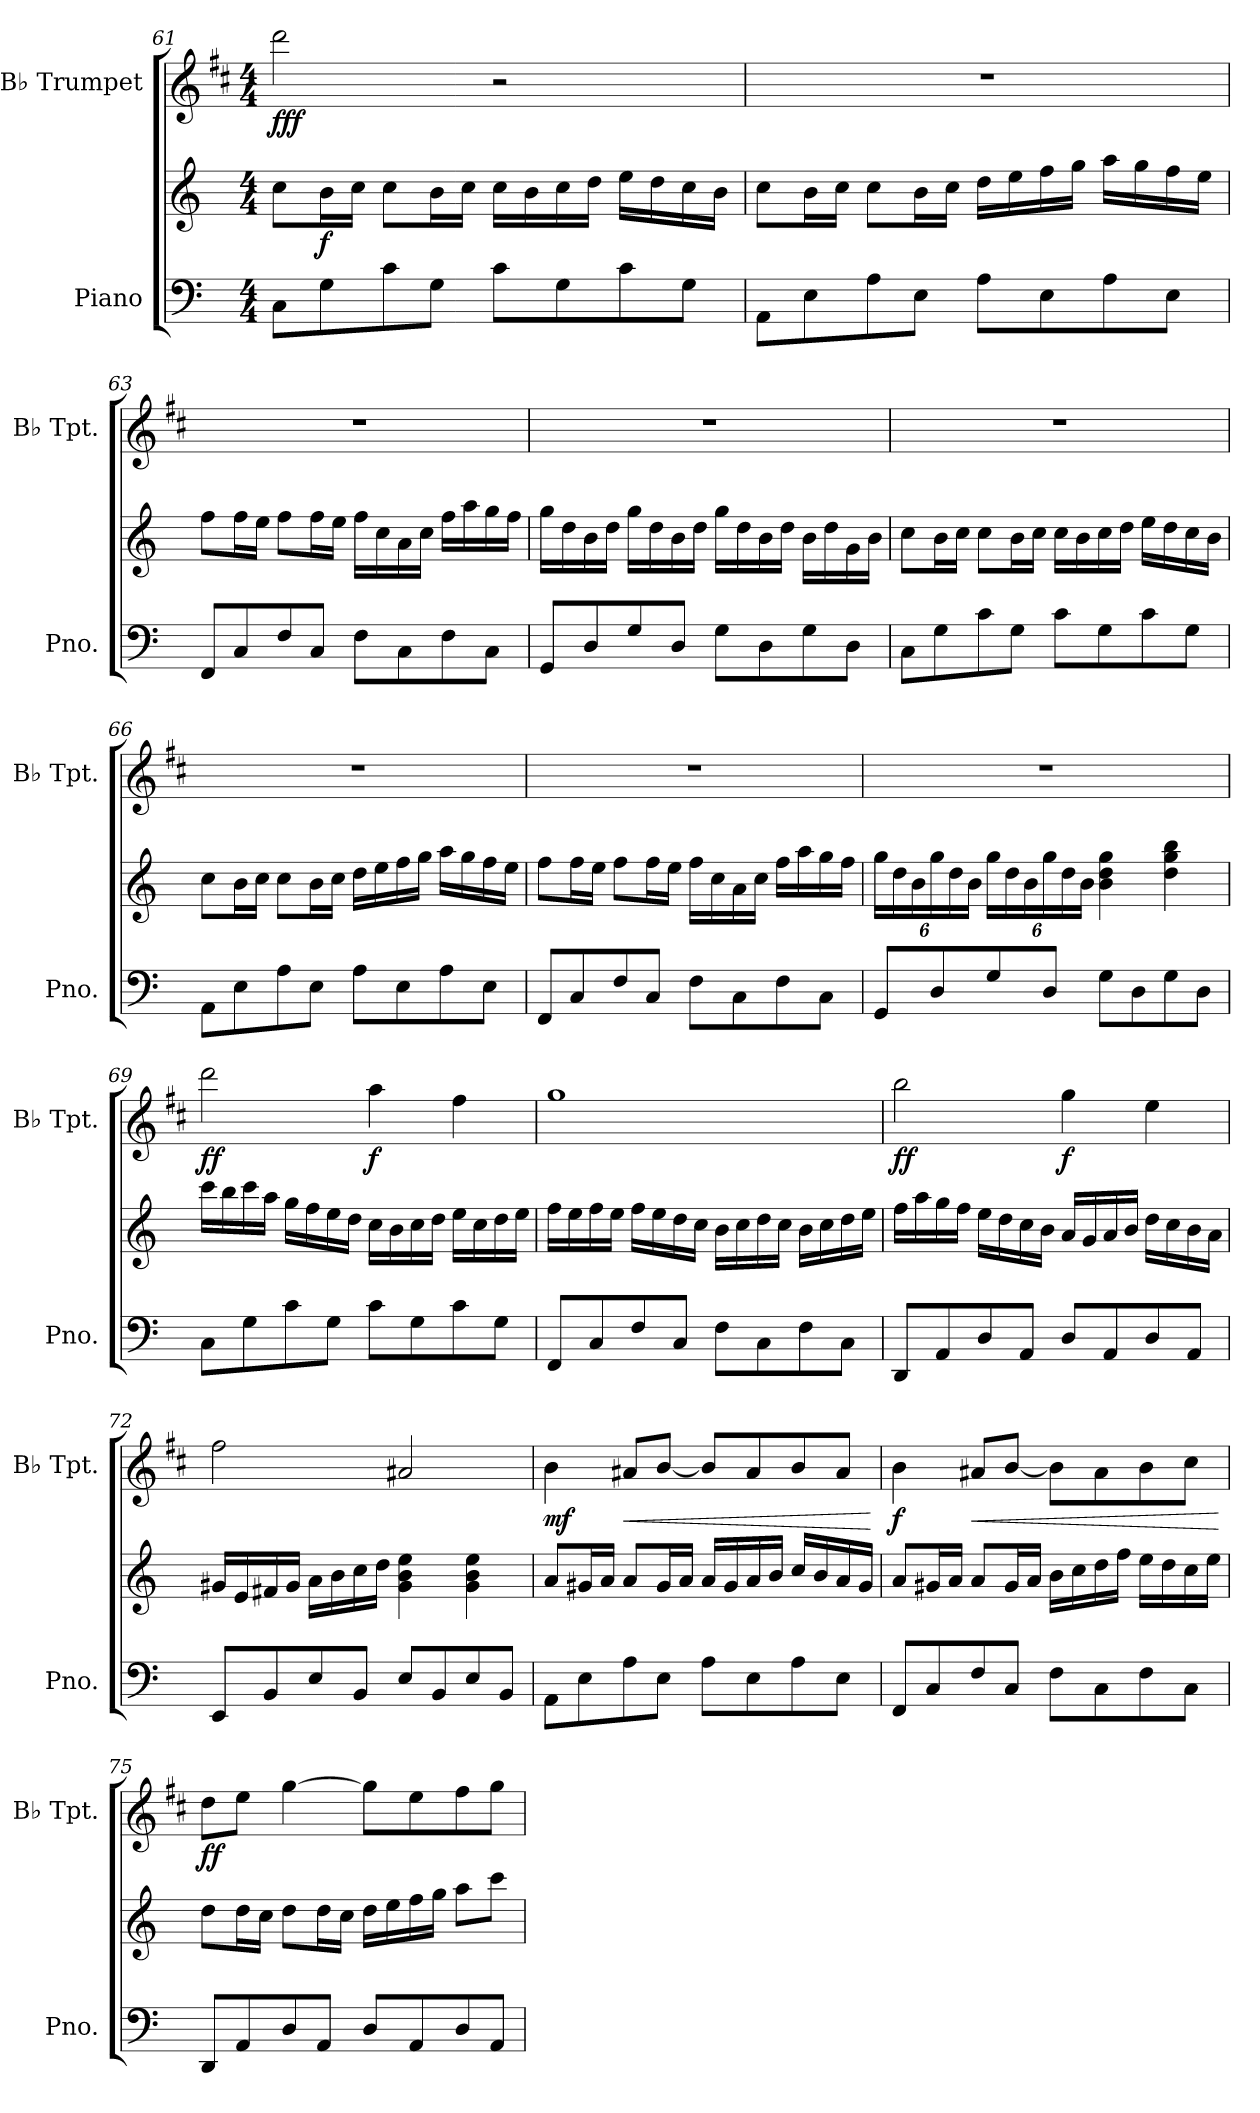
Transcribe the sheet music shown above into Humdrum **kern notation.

**kern	**kern	**dynam	**kern	**dynam
*part2	*part2	*part2	*part1	*part1
*staff3	*staff2	*staff2/3	*staff1	*staff1
*I"Piano	*	*	*I"B♭ Trumpet	*
*I'Pno.	*	*	*I'B♭ Tpt.	*
*clefF4	*clefG2	*	*clefG2	*
*	*	*	*ITrd1c2	*
*k[]	*k[]	*	*k[]	*
*M4/4	*M4/4	*	*M4/4	*
=61	=61	=61	=61	=61
!	!	!	!	!LO:DY:b
8C\L	8cc\L	.	2ccc\	fff
!	!	!LO:DY:b	!	!
8G\	16b\L	f	.	.
.	16cc\JJ	.	.	.
8c\	8cc\L	.	.	.
8G\J	16b\L	.	.	.
.	16cc\JJ	.	.	.
8c\L	16cc\LL	.	2r	.
.	16b\	.	.	.
8G\	16cc\	.	.	.
.	16dd\JJ	.	.	.
8c\	16ee\LL	.	.	.
.	16dd\	.	.	.
8G\J	16cc\	.	.	.
.	16b\JJ	.	.	.
!!LO:PB:g=z
=62	=62	=62	=62	=62
8AA\L	8cc\L	.	1r	.
8E\	16b\L	.	.	.
.	16cc\JJ	.	.	.
8A\	8cc\L	.	.	.
8E\J	16b\L	.	.	.
.	16cc\JJ	.	.	.
8A\L	16dd\LL	.	.	.
.	16ee\	.	.	.
8E\	16ff\	.	.	.
.	16gg\JJ	.	.	.
8A\	16aa\LL	.	.	.
.	16gg\	.	.	.
8E\J	16ff\	.	.	.
.	16ee\JJ	.	.	.
=63	=63	=63	=63	=63
8FF/L	8ff\L	.	1r	.
8C/	16ff\L	.	.	.
.	16ee\JJ	.	.	.
8F/	8ff\L	.	.	.
8C/J	16ff\L	.	.	.
.	16ee\JJ	.	.	.
8F\L	16ff\LL	.	.	.
.	16cc\	.	.	.
8C\	16a\	.	.	.
.	16cc\JJ	.	.	.
8F\	16ff\LL	.	.	.
.	16aa\	.	.	.
8C\J	16gg\	.	.	.
.	16ff\JJ	.	.	.
=64	=64	=64	=64	=64
8GG/L	16gg\LL	.	1r	.
.	16dd\	.	.	.
8D/	16b\	.	.	.
.	16dd\JJ	.	.	.
8G/	16gg\LL	.	.	.
.	16dd\	.	.	.
8D/J	16b\	.	.	.
.	16dd\JJ	.	.	.
8G\L	16gg\LL	.	.	.
.	16dd\	.	.	.
8D\	16b\	.	.	.
.	16dd\JJ	.	.	.
8G\	16b\LL	.	.	.
.	16dd\	.	.	.
8D\J	16g\	.	.	.
.	16b\JJ	.	.	.
!!LO:LB:g=z
=65	=65	=65	=65	=65
8C\L	8cc\L	.	1r	.
8G\	16b\L	.	.	.
.	16cc\JJ	.	.	.
8c\	8cc\L	.	.	.
8G\J	16b\L	.	.	.
.	16cc\JJ	.	.	.
8c\L	16cc\LL	.	.	.
.	16b\	.	.	.
8G\	16cc\	.	.	.
.	16dd\JJ	.	.	.
8c\	16ee\LL	.	.	.
.	16dd\	.	.	.
8G\J	16cc\	.	.	.
.	16b\JJ	.	.	.
=66	=66	=66	=66	=66
8AA\L	8cc\L	.	1r	.
8E\	16b\L	.	.	.
.	16cc\JJ	.	.	.
8A\	8cc\L	.	.	.
8E\J	16b\L	.	.	.
.	16cc\JJ	.	.	.
8A\L	16dd\LL	.	.	.
.	16ee\	.	.	.
8E\	16ff\	.	.	.
.	16gg\JJ	.	.	.
8A\	16aa\LL	.	.	.
.	16gg\	.	.	.
8E\J	16ff\	.	.	.
.	16ee\JJ	.	.	.
=67	=67	=67	=67	=67
8FF/L	8ff\L	.	1r	.
8C/	16ff\L	.	.	.
.	16ee\JJ	.	.	.
8F/	8ff\L	.	.	.
8C/J	16ff\L	.	.	.
.	16ee\JJ	.	.	.
8F\L	16ff\LL	.	.	.
.	16cc\	.	.	.
8C\	16a\	.	.	.
.	16cc\JJ	.	.	.
8F\	16ff\LL	.	.	.
.	16aa\	.	.	.
8C\J	16gg\	.	.	.
.	16ff\JJ	.	.	.
!!LO:LB:g=z
=68	=68	=68	=68	=68
*	*Xbrackettup	*	*	*
8GG/L	24gg\LL	.	1r	.
.	24dd\	.	.	.
.	24b\	.	.	.
8D/	24gg\	.	.	.
.	24dd\	.	.	.
.	24b\JJ	.	.	.
8G/	24gg\LL	.	.	.
.	24dd\	.	.	.
.	24b\	.	.	.
8D/J	24gg\	.	.	.
.	24dd\	.	.	.
.	24b\JJ	.	.	.
8G\L	4b\ 4dd\ 4gg\	.	.	.
8D\	.	.	.	.
8G\	4dd\ 4gg\ 4bb\	.	.	.
8D\J	.	.	.	.
=69	=69	=69	=69	=69
!	!	!	!	!LO:DY:b
8C\L	16ccc\LL	.	2ccc\	ff
.	16bb\	.	.	.
8G\	16ccc\	.	.	.
.	16aa\JJ	.	.	.
8c\	16gg\LL	.	.	.
.	16ff\	.	.	.
8G\J	16ee\	.	.	.
.	16dd\JJ	.	.	.
!	!	!	!	!LO:DY:b
8c\L	16cc\LL	.	4gg\	f
.	16b\	.	.	.
8G\	16cc\	.	.	.
.	16dd\JJ	.	.	.
8c\	16ee\LL	.	4ee\	.
.	16cc\	.	.	.
8G\J	16dd\	.	.	.
.	16ee\JJ	.	.	.
!!LO:LB:g=z
=70	=70	=70	=70	=70
8FF/L	16ff\LL	.	1ff	.
.	16ee\	.	.	.
8C/	16ff\	.	.	.
.	16ee\JJ	.	.	.
8F/	16ff\LL	.	.	.
.	16ee\	.	.	.
8C/J	16dd\	.	.	.
.	16cc\JJ	.	.	.
8F\L	16b\LL	.	.	.
.	16cc\	.	.	.
8C\	16dd\	.	.	.
.	16cc\JJ	.	.	.
8F\	16b\LL	.	.	.
.	16cc\	.	.	.
8C\J	16dd\	.	.	.
.	16ee\JJ	.	.	.
=71	=71	=71	=71	=71
!	!	!	!	!LO:DY:b
8DD/L	16ff\LL	.	2aa\	ff
.	16aa\	.	.	.
8AA/	16gg\	.	.	.
.	16ff\JJ	.	.	.
8D/	16ee\LL	.	.	.
.	16dd\	.	.	.
8AA/J	16cc\	.	.	.
.	16b\JJ	.	.	.
!	!	!	!	!LO:DY:b
8D/L	16a/LL	.	4ff\	f
.	16g/	.	.	.
8AA/	16a/	.	.	.
.	16b/JJ	.	.	.
8D/	16dd\LL	.	4dd\	.
.	16cc\	.	.	.
8AA/J	16b\	.	.	.
.	16a\JJ	.	.	.
=72	=72	=72	=72	=72
8EE/L	16g#X/LL	.	2ee\	.
.	16e/	.	.	.
8BB/	16f#X/	.	.	.
.	16g#/JJ	.	.	.
8E/	16a\LL	.	.	.
.	16b\	.	.	.
8BB/J	16cc\	.	.	.
.	16dd\JJ	.	.	.
8E/L	4g#\ 4b\ 4ee\	.	2g#X/	.
8BB/	.	.	.	.
8E/	4g#\ 4b\ 4ee\	.	.	.
8BB/J	.	.	.	.
!!LO:PB:g=z
=73	=73	=73	=73	=73
!	!	!	!	!LO:DY:b
8AA\L	8a/L	.	4a\	mf
8E\	16g#X/L	.	.	.
.	16a/JJ	.	.	.
!	!	!	!	!LO:HP:b
8A\	8a/L	.	8g#X/L	<
8E\J	16g#/L	.	[8a/J	.
.	16a/JJ	.	.	.
8A\L	16a/LL	.	8a/L]	.
.	16g#/	.	.	.
8E\	16a/	.	8g#/	.
.	16b/JJ	.	.	.
8A\	16cc/LL	.	8a/	.
.	16b/	.	.	.
8E\J	16a/	.	8g#/J	.
.	16g#/JJ	.	.	.
.	.	.	.	[
=74	=74	=74	=74	=74
!	!	!	!	!LO:DY:b
8FF/L	8a/L	.	4a\	f
8C/	16g#X/L	.	.	.
.	16a/JJ	.	.	.
!	!	!	!	!LO:HP:b
8F/	8a/L	.	8g#X/L	<
8C/J	16g#/L	.	[8a/J	.
.	16a/JJ	.	.	.
8F\L	16b\LL	.	8a\L]	.
.	16cc\	.	.	.
8C\	16dd\	.	8g#\	.
.	16ff\JJ	.	.	.
8F\	16ee\LL	.	8a\	.
.	16dd\	.	.	.
8C\J	16cc\	.	8b\J	.
.	16ee\JJ	.	.	.
.	.	.	.	[
=75	=75	=75	=75	=75
!	!	!	!	!LO:DY:b
8DD/L	8dd\L	.	8cc\L	ff
8AA/	16dd\L	.	8dd\J	.
.	16cc\JJ	.	.	.
8D/	8dd\L	.	[4ff\	.
8AA/J	16dd\L	.	.	.
.	16cc\JJ	.	.	.
8D/L	16dd\LL	.	8ff\L]	.
.	16ee\	.	.	.
8AA/	16ff\	.	8dd\	.
.	16gg\JJ	.	.	.
8D/	8aa\L	.	8ee\	.
8AA/J	8ccc\J	.	8ff\J	.
=	=	=	=	=
*-	*-	*-	*-	*-
